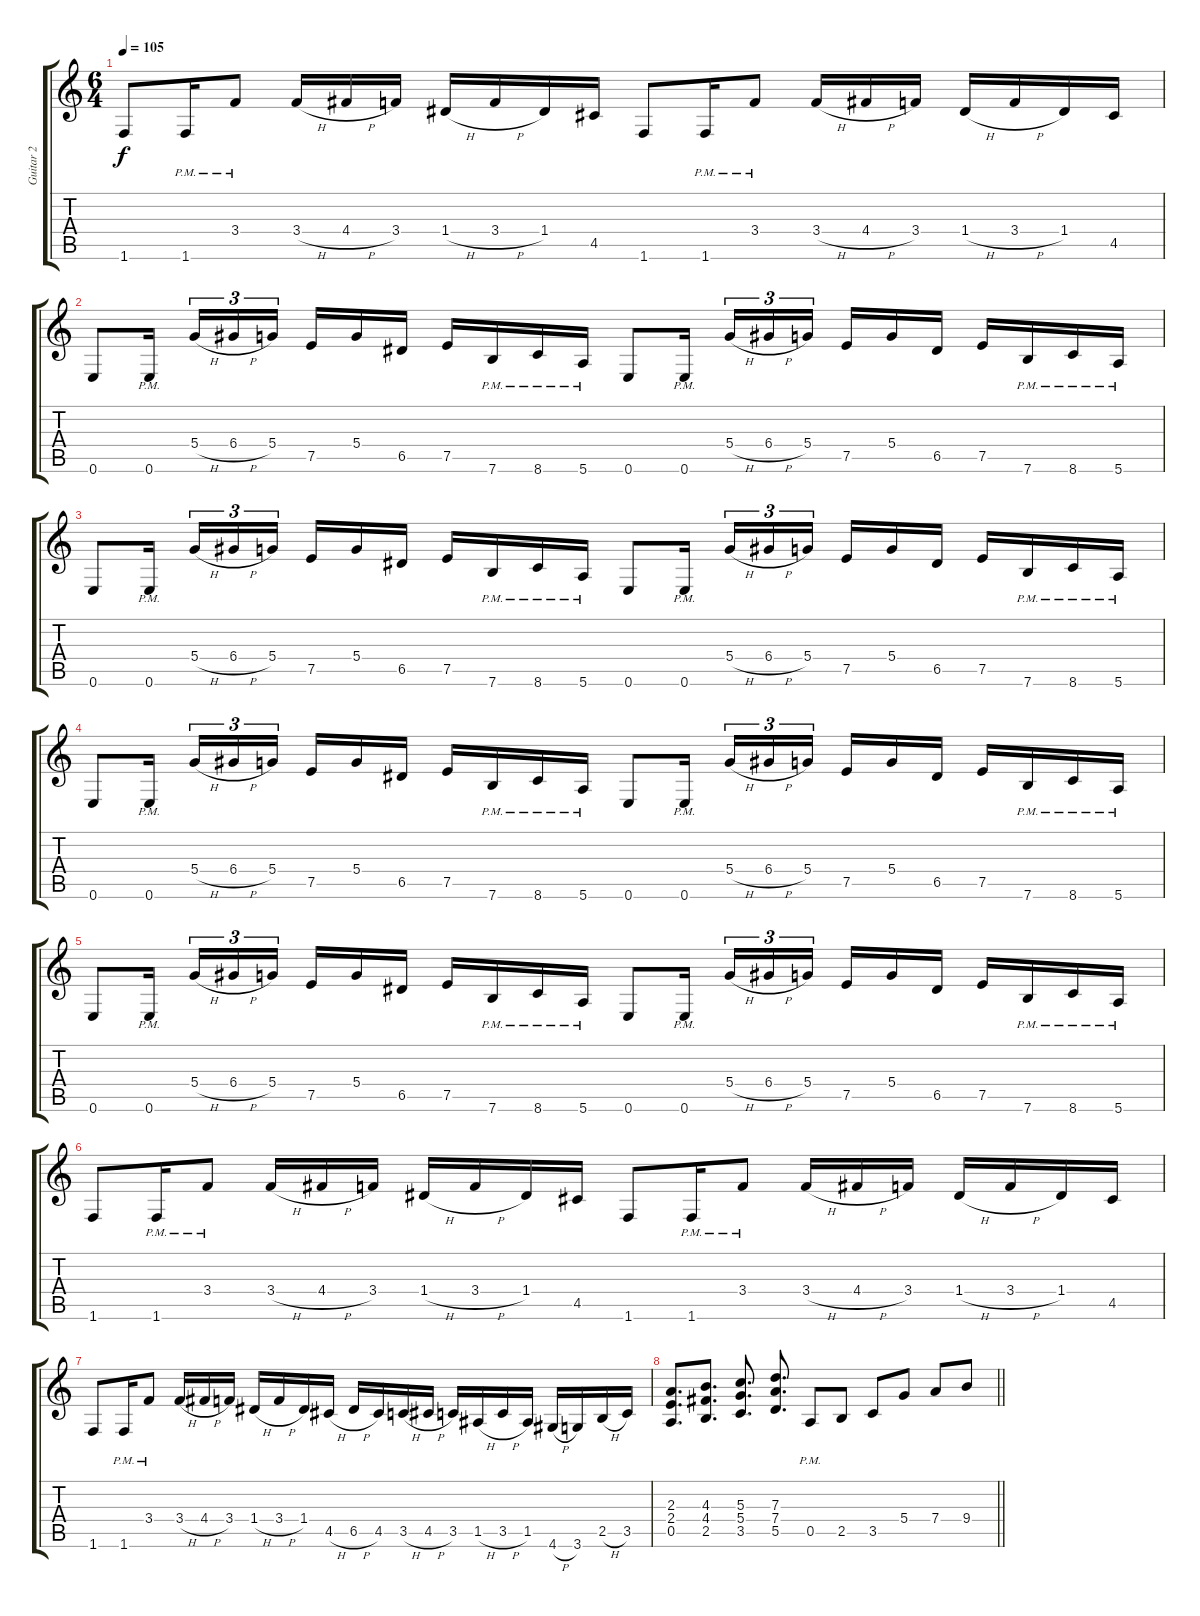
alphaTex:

\track ("Guitar 2" "Guitar 2") {instrument distortionguitar}
\staff {score tabs}
\tuning (E4 B3 G3 D3 A2 E2) {hide}
\ts (6 4)
\tempo 105
\clef g2
\ks c
1.6.8{dy f} 1.6{pm}.16 3.4{pm}.8 3.4{h}.16 4.4{h}.16 3.4.16 1.4{h}.16 3.4{h}.16 1.4.16 4.5.16 1.6.8 1.6{pm}.16 3.4{pm}.8 3.4{h}.16 4.4{h}.16 3.4.16 1.4{h}.16 3.4{h}.16 1.4.16 4.5.16 |
0.6.8 0.6{pm}.16{beam splitsecondary} 5.4{h}.16{tu (3 2)} 6.4{h}.16{tu (3 2)} 5.4.16{tu (3 2) beam splitsecondary} 7.5.16 5.4.16 6.5.16 7.5.16 7.6{pm}.16 8.6{pm}.16 5.6{pm}.16 0.6.8 0.6{pm}.16{beam splitsecondary} 5.4{h}.16{tu (3 2)} 6.4{h}.16{tu (3 2)} 5.4.16{tu (3 2) beam splitsecondary} 7.5.16 5.4.16 6.5.16 7.5.16 7.6{pm}.16 8.6{pm}.16 5.6{pm}.16 |
0.6.8 0.6{pm}.16{beam splitsecondary} 5.4{h}.16{tu (3 2)} 6.4{h}.16{tu (3 2)} 5.4.16{tu (3 2) beam splitsecondary} 7.5.16 5.4.16 6.5.16 7.5.16 7.6{pm}.16 8.6{pm}.16 5.6{pm}.16 0.6.8 0.6{pm}.16{beam splitsecondary} 5.4{h}.16{tu (3 2)} 6.4{h}.16{tu (3 2)} 5.4.16{tu (3 2) beam splitsecondary} 7.5.16 5.4.16 6.5.16 7.5.16 7.6{pm}.16 8.6{pm}.16 5.6{pm}.16 |
0.6.8 0.6{pm}.16{beam splitsecondary} 5.4{h}.16{tu (3 2)} 6.4{h}.16{tu (3 2)} 5.4.16{tu (3 2) beam splitsecondary} 7.5.16 5.4.16 6.5.16 7.5.16 7.6{pm}.16 8.6{pm}.16 5.6{pm}.16 0.6.8 0.6{pm}.16{beam splitsecondary} 5.4{h}.16{tu (3 2)} 6.4{h}.16{tu (3 2)} 5.4.16{tu (3 2) beam splitsecondary} 7.5.16 5.4.16 6.5.16 7.5.16 7.6{pm}.16 8.6{pm}.16 5.6{pm}.16 |
0.6.8 0.6{pm}.16{beam splitsecondary} 5.4{h}.16{tu (3 2)} 6.4{h}.16{tu (3 2)} 5.4.16{tu (3 2) beam splitsecondary} 7.5.16 5.4.16 6.5.16 7.5.16 7.6{pm}.16 8.6{pm}.16 5.6{pm}.16 0.6.8 0.6{pm}.16{beam splitsecondary} 5.4{h}.16{tu (3 2)} 6.4{h}.16{tu (3 2)} 5.4.16{tu (3 2) beam splitsecondary} 7.5.16 5.4.16 6.5.16 7.5.16 7.6{pm}.16 8.6{pm}.16 5.6{pm}.16 |
1.6.8 1.6{pm}.16 3.4{pm}.8 3.4{h}.16 4.4{h}.16 3.4.16 1.4{h}.16 3.4{h}.16 1.4.16 4.5.16 1.6.8 1.6{pm}.16 3.4{pm}.8 3.4{h}.16 4.4{h}.16 3.4.16 1.4{h}.16 3.4{h}.16 1.4.16 4.5.16 |
1.6.8 1.6{pm}.16 3.4{pm}.8 3.4{h}.16 4.4{h}.16 3.4.16 1.4{h}.16 3.4{h}.16 1.4.16 4.5{h}.16 6.5{h}.16 4.5.16 3.5{h}.16 4.5{h}.16 3.5.16 1.5{h}.16 3.5{h}.16 1.5.16 4.6{h}.16 3.6.16 2.5{h}.16 3.5.16 |
\barLineRight lightlight
(2.3 2.4 0.5).8{d} (4.3 4.4 2.5).8{d} (5.3 5.4 3.5).8{d} (7.3 7.4 5.5).8{d} 0.5{pm}.8 2.5.8 3.5.8 5.4.8 7.4.8 9.4.8
